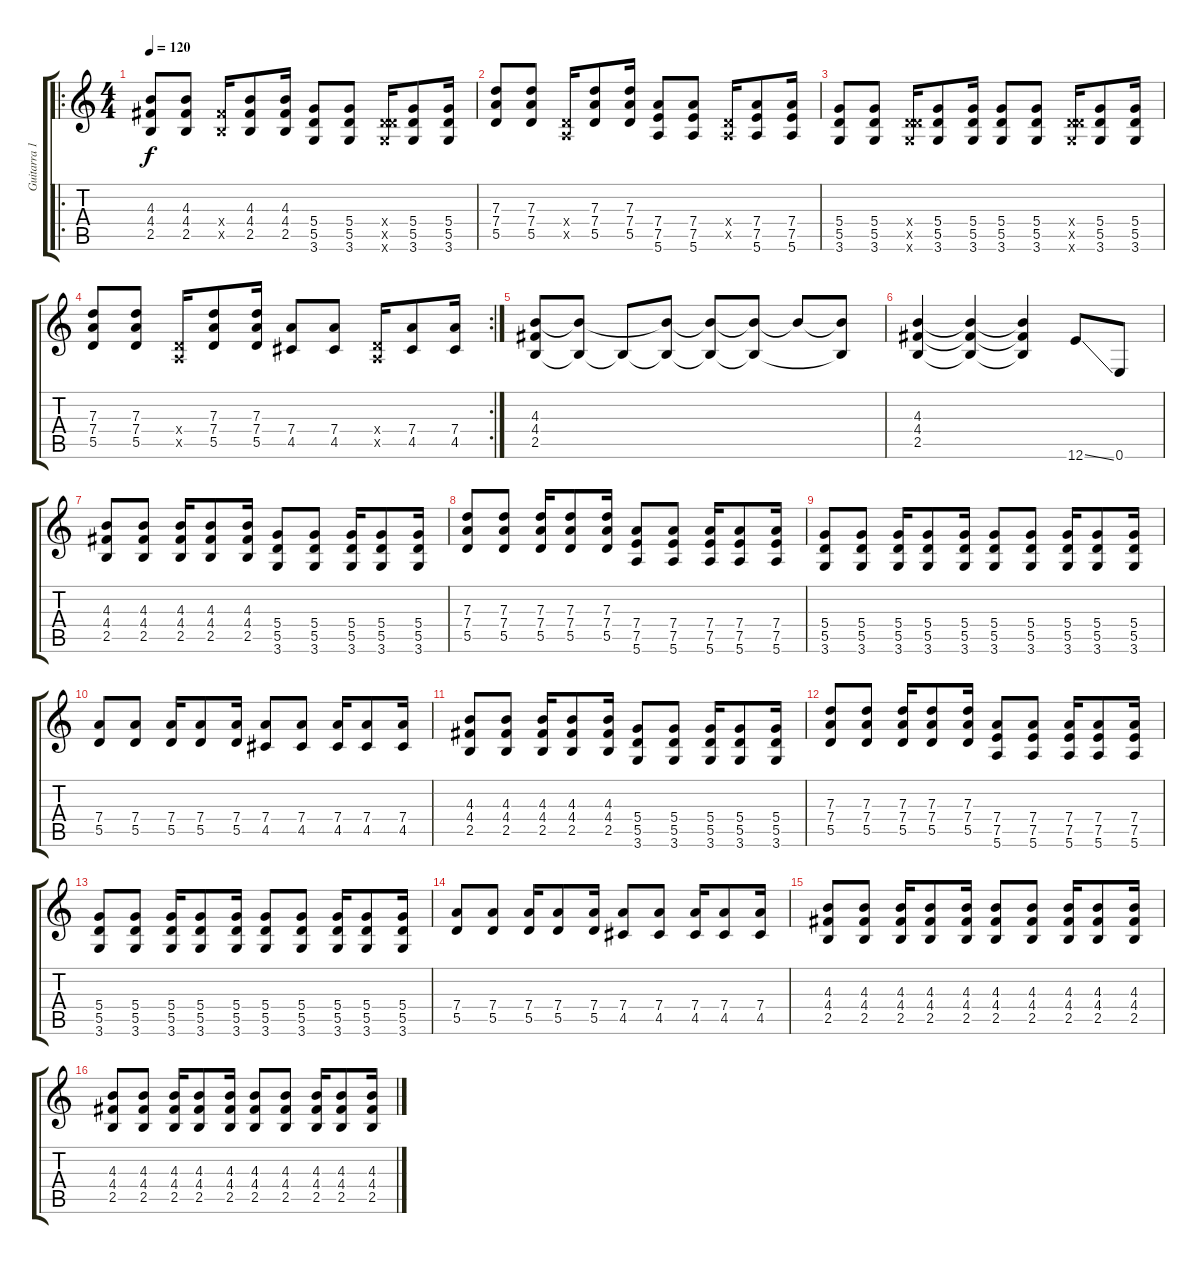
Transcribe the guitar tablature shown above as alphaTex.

\track ("Guitarra 1" "Guitarra 1") {instrument overdrivenguitar}
\staff {score tabs}
\tuning (E4 B3 G3 D3 A2 E2) {hide}
\ro
\ts (4 4)
\tempo 120
\clef g2
\ks c
(4.3 4.4 2.5).8{dy f} (4.3 4.4 2.5).8 (4.4{x} 2.5{x}).16 (4.3 4.4 2.5).8 (4.3 4.4 2.5).16 (5.4 5.5 3.6).8 (5.4 5.5 3.6).8 (0.4{x} 5.5{x} 3.6{x}).16 (5.4 5.5 3.6).8 (5.4 5.5 3.6).16 |
(7.3 7.4 5.5).8 (7.3 7.4 5.5).8 (0.4{x} 0.5{x}).16 (7.3 7.4 5.5).8 (7.3 7.4 5.5).16 (7.4 7.5 5.6).8 (7.4 7.5 5.6).8 (0.4{x} 0.5{x}).16 (7.4 7.5 5.6).8 (7.4 7.5 5.6).16 |
(5.4 5.5 3.6).8 (5.4 5.5 3.6).8 (0.4{x} 5.5{x} 3.6{x}).16 (5.4 5.5 3.6).8 (5.4 5.5 3.6).16 (5.4 5.5 3.6).8 (5.4 5.5 3.6).8 (0.4{x} 5.5{x} 3.6{x}).16 (5.4 5.5 3.6).8 (5.4 5.5 3.6).16 |
\rc 2
(7.3 7.4 5.5).8 (7.3 7.4 5.5).8 (0.4{x} 0.5{x}).16 (7.3 7.4 5.5).8 (7.3 7.4 5.5).16 (7.4 4.5).8 (7.4 4.5).8 (0.4{x} 0.5{x}).16 (7.4 4.5).8 (7.4 4.5).16 |
(4.3 4.4 2.5).8 (4.3{t} 2.5{t}).8 2.5{t}.8 (4.3{t} 2.5{t}).8 (4.3{t} 2.5{t}).8 (4.3{t} 2.5{t}).8 4.3{t}.8 (4.3{t} 2.5{t}).8 |
(4.3 4.4 2.5).4 (4.3{t} 4.4{t} 2.5{t}).4 (4.3{t} 4.4{t} 2.5{t}).4 12.6{ss}.8 0.6.8 |
(4.3 4.4 2.5).8 (4.3 4.4 2.5).8 (4.3 4.4 2.5).16 (4.3 4.4 2.5).8 (4.3 4.4 2.5).16 (5.4 5.5 3.6).8 (5.4 5.5 3.6).8 (5.4 5.5 3.6).16 (5.4 5.5 3.6).8 (5.4 5.5 3.6).16 |
(7.3 7.4 5.5).8 (7.3 7.4 5.5).8 (7.3 7.4 5.5).16 (7.3 7.4 5.5).8 (7.3 7.4 5.5).16 (7.4 7.5 5.6).8 (7.4 7.5 5.6).8 (7.4 7.5 5.6).16 (7.4 7.5 5.6).8 (7.4 7.5 5.6).16 |
(5.4 5.5 3.6).8 (5.4 5.5 3.6).8 (5.4 5.5 3.6).16 (5.4 5.5 3.6).8 (5.4 5.5 3.6).16 (5.4 5.5 3.6).8 (5.4 5.5 3.6).8 (5.4 5.5 3.6).16 (5.4 5.5 3.6).8 (5.4 5.5 3.6).16 |
(7.4 5.5).8 (7.4 5.5).8 (7.4 5.5).16 (7.4 5.5).8 (7.4 5.5).16 (7.4 4.5).8 (7.4 4.5).8 (7.4 4.5).16 (7.4 4.5).8 (7.4 4.5).16 |
(4.3 4.4 2.5).8 (4.3 4.4 2.5).8 (4.3 4.4 2.5).16 (4.3 4.4 2.5).8 (4.3 4.4 2.5).16 (5.4 5.5 3.6).8 (5.4 5.5 3.6).8 (5.4 5.5 3.6).16 (5.4 5.5 3.6).8 (5.4 5.5 3.6).16 |
(7.3 7.4 5.5).8 (7.3 7.4 5.5).8 (7.3 7.4 5.5).16 (7.3 7.4 5.5).8 (7.3 7.4 5.5).16 (7.4 7.5 5.6).8 (7.4 7.5 5.6).8 (7.4 7.5 5.6).16 (7.4 7.5 5.6).8 (7.4 7.5 5.6).16 |
(5.4 5.5 3.6).8 (5.4 5.5 3.6).8 (5.4 5.5 3.6).16 (5.4 5.5 3.6).8 (5.4 5.5 3.6).16 (5.4 5.5 3.6).8 (5.4 5.5 3.6).8 (5.4 5.5 3.6).16 (5.4 5.5 3.6).8 (5.4 5.5 3.6).16 |
(7.4 5.5).8 (7.4 5.5).8 (7.4 5.5).16 (7.4 5.5).8 (7.4 5.5).16 (7.4 4.5).8 (7.4 4.5).8 (7.4 4.5).16 (7.4 4.5).8 (7.4 4.5).16 |
(4.3 4.4 2.5).8 (4.3 4.4 2.5).8 (4.3 4.4 2.5).16 (4.3 4.4 2.5).8 (4.3 4.4 2.5).16 (4.3 4.4 2.5).8 (4.3 4.4 2.5).8 (4.3 4.4 2.5).16 (4.3 4.4 2.5).8 (4.3 4.4 2.5).16 |
(4.3 4.4 2.5).8 (4.3 4.4 2.5).8 (4.3 4.4 2.5).16 (4.3 4.4 2.5).8 (4.3 4.4 2.5).16 (4.3 4.4 2.5).8 (4.3 4.4 2.5).8 (4.3 4.4 2.5).16 (4.3 4.4 2.5).8 (4.3 4.4 2.5).16
